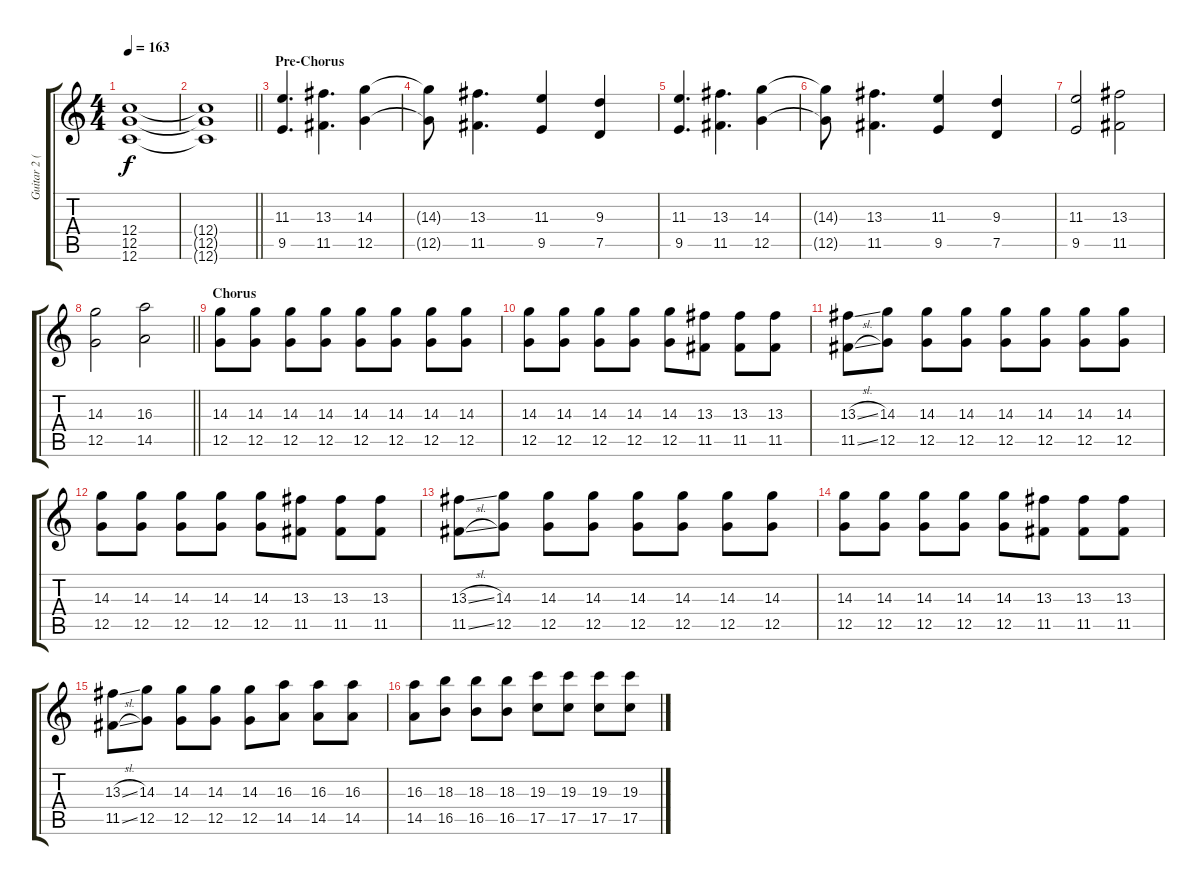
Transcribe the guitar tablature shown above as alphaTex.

\track ("Guitar 2 (Travis Miguel)" "Guitar 2 (") {instrument distortionguitar}
\staff {score tabs}
\tuning (D4 A3 F3 C3 G2 C2) {hide}
\ts (4 4)
\tempo 163
\clef g2
\ks c
(12.4 12.5 12.6).1{dy f} |
\barLineRight lightlight
(12.4{t} 12.5{t} 12.6{t}).1 |
\section ("" "Pre-Chorus")
(11.3 9.5).4{d volume 11} (13.3 11.5).4{d} (14.3 12.5).4 |
(14.3{t} 12.5{t}).8 (13.3 11.5).4{d} (11.3 9.5).4 (9.3 7.5).4 |
(11.3 9.5).4{d} (13.3 11.5).4{d} (14.3 12.5).4 |
(14.3{t} 12.5{t}).8 (13.3 11.5).4{d} (11.3 9.5).4 (9.3 7.5).4 |
(11.3 9.5).2 (13.3 11.5).2 |
\barLineRight lightlight
(14.3 12.5).2 (16.3 14.5).2 |
\section ("" "Chorus")
(14.3 12.5).8 (14.3 12.5).8 (14.3 12.5).8 (14.3 12.5).8 (14.3 12.5).8 (14.3 12.5).8 (14.3 12.5).8 (14.3 12.5).8 |
(14.3 12.5).8 (14.3 12.5).8 (14.3 12.5).8 (14.3 12.5).8 (14.3 12.5).8 (13.3 11.5).8 (13.3 11.5).8 (13.3 11.5).8 |
(13.3{sl} 11.5{sl}).8 (14.3 12.5).8 (14.3 12.5).8 (14.3 12.5).8 (14.3 12.5).8 (14.3 12.5).8 (14.3 12.5).8 (14.3 12.5).8 |
(14.3 12.5).8 (14.3 12.5).8 (14.3 12.5).8 (14.3 12.5).8 (14.3 12.5).8 (13.3 11.5).8 (13.3 11.5).8 (13.3 11.5).8 |
(13.3{sl} 11.5{sl}).8 (14.3 12.5).8 (14.3 12.5).8 (14.3 12.5).8 (14.3 12.5).8 (14.3 12.5).8 (14.3 12.5).8 (14.3 12.5).8 |
(14.3 12.5).8 (14.3 12.5).8 (14.3 12.5).8 (14.3 12.5).8 (14.3 12.5).8 (13.3 11.5).8 (13.3 11.5).8 (13.3 11.5).8 |
(13.3{sl} 11.5{sl}).8 (14.3 12.5).8 (14.3 12.5).8 (14.3 12.5).8 (14.3 12.5).8 (16.3 14.5).8 (16.3 14.5).8 (16.3 14.5).8 |
(16.3 14.5).8 (18.3 16.5).8 (18.3 16.5).8 (18.3 16.5).8 (19.3 17.5).8 (19.3 17.5).8 (19.3 17.5).8 (19.3 17.5).8
